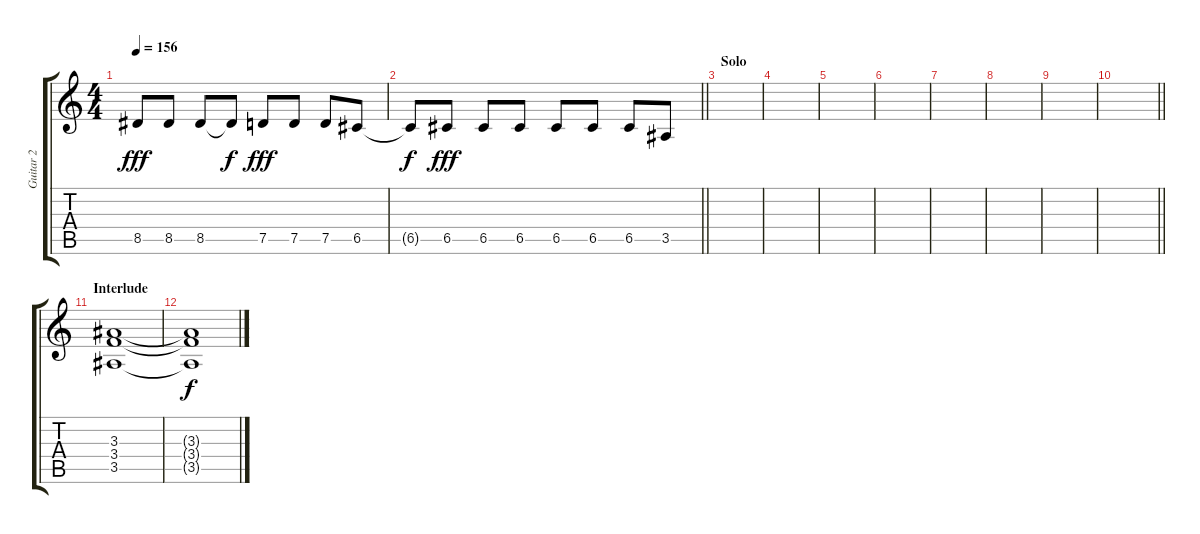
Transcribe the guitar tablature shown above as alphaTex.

\track ("Guitar 2" "Guitar 2") {instrument electricguitarclean}
\staff {score tabs}
\tuning (E4 B3 G3 D3 G2 E2) {hide}
\ts (4 4)
\tempo 156
\clef g2
\ks c
8.5.8{dy fff} 8.5.8 8.5.8 8.5{t}.8{dy f} 7.5.8{dy fff} 7.5.8 7.5.8 6.5.8 |
\barLineRight lightlight
6.5{t}.8{dy f} 6.5.8{dy fff} 6.5.8 6.5.8 6.5.8 6.5.8 6.5.8 3.5.8 |
\section ("" "Solo")
|
|
|
|
|
|
|
\barLineRight lightlight
|
\section ("" "Interlude")
(3.3 3.4 3.5).1 |
(3.3{t} 3.4{t} 3.5{t}).1{dy f}
